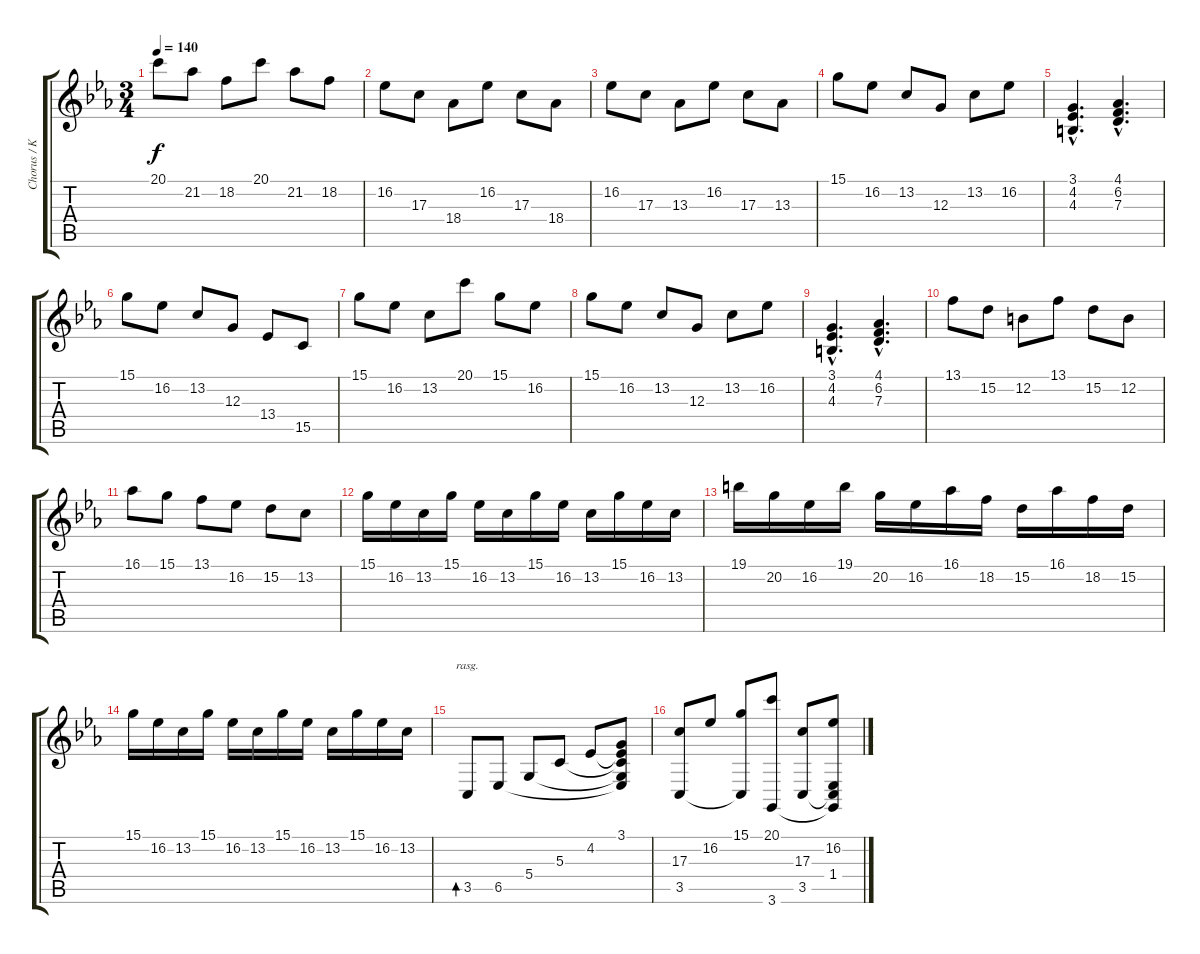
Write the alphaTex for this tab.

\track ("Chorus / Keyboard Fills" "Chorus / K") {instrument churchorgan}
\staff {score tabs}
\tuning (E4 B3 G3 D3 A2 E2) {hide}
\ts (3 4)
\tempo 140
\clef g2
\ks cminor
20.1.8{dy f} 21.2.8 18.2.8 20.1.8 21.2.8 18.2.8 |
16.2.8 17.3.8 18.4.8 16.2.8 17.3.8 18.4.8 |
16.2.8 17.3.8 13.3.8 16.2.8 17.3.8 13.3.8 |
15.1.8 16.2.8 13.2.8 12.3.8 13.2.8 16.2.8 |
(3.1{hac} 4.2{hac} 4.3{hac}).4{d} (4.1{hac} 6.2{hac} 7.3{hac}).4{d} |
15.1.8 16.2.8 13.2.8 12.3.8 13.4.8 15.5.8 |
15.1.8 16.2.8 13.2.8 20.1.8 15.1.8 16.2.8 |
15.1.8 16.2.8 13.2.8 12.3.8 13.2.8 16.2.8 |
(3.1{hac} 4.2{hac} 4.3{hac}).4{d} (4.1{hac} 6.2{hac} 7.3{hac}).4{d} |
13.1.8 15.2.8 12.2.8 13.1.8 15.2.8 12.2.8 |
16.1.8 15.1.8 13.1.8 16.2.8 15.2.8 13.2.8 |
15.1.16{volume 14} 16.2.16 13.2.16 15.1.16 16.2.16 13.2.16 15.1.16 16.2.16 13.2.16 15.1.16 16.2.16 13.2.16 |
19.1.16 20.2.16 16.2.16 19.1.16 20.2.16 16.2.16 16.1.16 18.2.16 15.2.16 16.1.16 18.2.16 15.2.16 |
15.1.16 16.2.16 13.2.16 15.1.16 16.2.16 13.2.16 15.1.16 16.2.16 13.2.16 15.1.16 16.2.16 13.2.16 |
3.5.8{bd 480 rasg ii volume 12 instrument acousticgrandpiano} 6.5.8 5.4.8 5.3.8 4.2.8 (3.1 4.2{t} 5.3{t} 5.4{t} 6.5{t}).8 |
(17.3 3.5).8 16.2.8 (15.1 3.5{t}).8 (20.1 3.6).8 (17.3 3.5).8 (16.2 1.4 3.5{t} 3.6{t}).8
